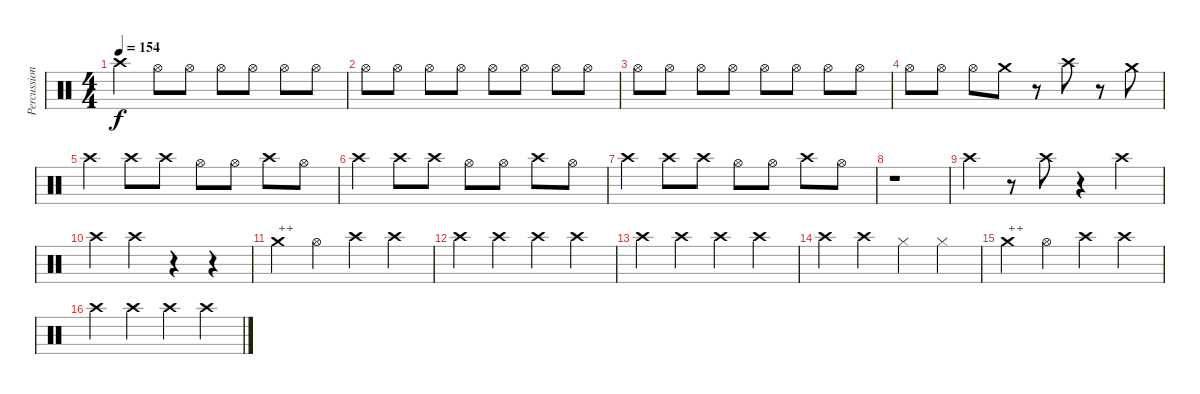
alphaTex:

\track ("Percussions" "Percussion") {instrument percussion}
\staff {score}
\articulation defaults
\ts (4 4)
\tempo 154
\clef neutral
\ks c "Crash high (hit)".4{dy f} "Hi-Hat (open)".8 "Hi-Hat (open)".8 "Hi-Hat (open)".8 "Hi-Hat (open)".8 "Hi-Hat (open)".8 "Hi-Hat (open)".8
|
"Hi-Hat (open)".8 "Hi-Hat (open)".8 "Hi-Hat (open)".8 "Hi-Hat (open)".8 "Hi-Hat (open)".8 "Hi-Hat (open)".8 "Hi-Hat (open)".8 "Hi-Hat (open)".8 |
"Hi-Hat (open)".8 "Hi-Hat (open)".8 "Hi-Hat (open)".8 "Hi-Hat (open)".8 "Hi-Hat (open)".8 "Hi-Hat (open)".8 "Hi-Hat (open)".8 "Hi-Hat (open)".8 |
"Hi-Hat (open)".8 "Hi-Hat (open)".8 "Hi-Hat (open)".8 "Crash medium (hit)".8 r.8 "Crash high (hit)".8 r.8 "Crash medium (hit)".8 |
"Crash high (hit)".4 "Crash high (hit)".8 "Crash high (hit)".8 "Hi-Hat (open)".8 "Hi-Hat (open)".8 "Crash high (hit)".8 "Hi-Hat (open)".8 |
"Crash high (hit)".4 "Crash high (hit)".8 "Crash high (hit)".8 "Hi-Hat (open)".8 "Hi-Hat (open)".8 "Crash high (hit)".8 "Hi-Hat (open)".8 |
"Crash high (hit)".4 "Crash high (hit)".8 "Crash high (hit)".8 "Hi-Hat (open)".8 "Hi-Hat (open)".8 "Crash high (hit)".8 "Hi-Hat (open)".8 |
r.1 |
"Crash high (hit)".4 r.8 "Crash high (hit)".8 r.4 "Crash high (hit)".4 |
"Crash high (hit)".4 "Crash high (hit)".4 r.4 r.4 |
"Crash medium (hit)".4{txt "++"} "Hi-Hat (open)".4 "Crash high (hit)".4 "Crash high (hit)".4 |
"Crash high (hit)".4 "Crash high (hit)".4 "Crash high (hit)".4 "Crash high (hit)".4 |
"Crash high (hit)".4 "Crash high (hit)".4 "Crash high (hit)".4 "Crash high (hit)".4 |
"Crash high (hit)".4 "Crash high (hit)".4 "Hi-Hat (closed)".4 "Hi-Hat (closed)".4 |
"Crash medium (hit)".4{txt "++"} "Hi-Hat (open)".4 "Crash high (hit)".4 "Crash high (hit)".4 |
"Crash high (hit)".4 "Crash high (hit)".4 "Crash high (hit)".4 "Crash high (hit)".4
